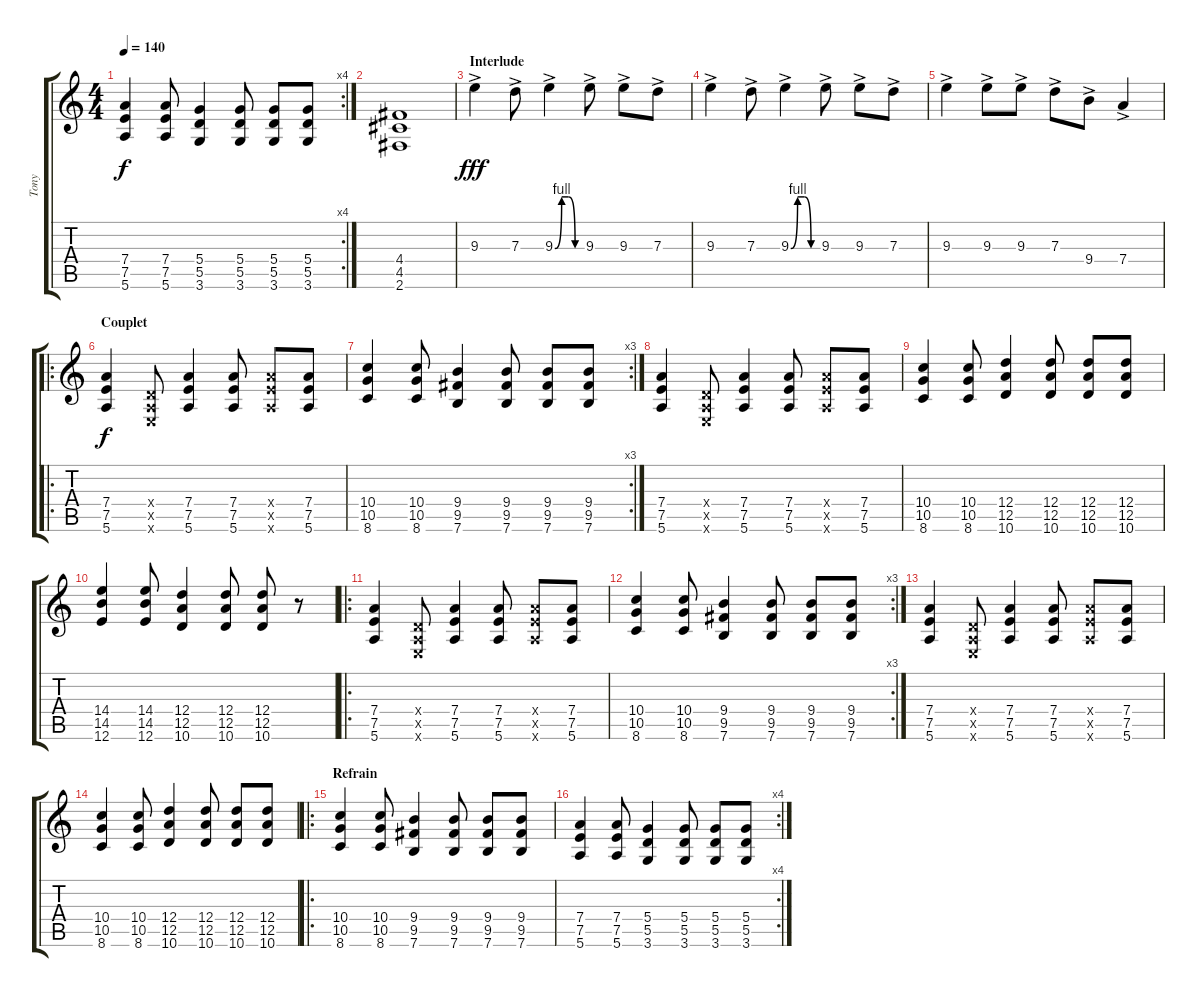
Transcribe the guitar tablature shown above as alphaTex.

\track ("Tony" "Tony") {instrument distortionguitar}
\staff {score tabs}
\tuning (E4 B3 G3 D3 A2 E2) {hide}
\rc 4
\ts (4 4)
\tempo 140
\clef g2
\ks c
(7.4 7.5 5.6).4{dy f} (7.4 7.5 5.6).8 (5.4 5.5 3.6).4 (5.4 5.5 3.6).8 (5.4 5.5 3.6).8 (5.4 5.5 3.6).8 |
(4.4 4.5 2.6).1 |
\section ("" "Interlude")
9.3{ac}.4{dy fff} 7.3{ac}.8 9.3{be (custom 0 0 15 4 30 4 45 0 60 0) ac}.4 9.3{ac}.8 9.3{ac}.8 7.3{ac}.8 |
9.3{ac}.4 7.3{ac}.8 9.3{be (custom 0 0 15 4 30 4 45 0 60 0) ac}.4 9.3{ac}.8 9.3{ac}.8 7.3{ac}.8 |
9.3{ac}.4 9.3{ac}.8 9.3{ac}.8 7.3{ac}.8 9.4{ac}.8 7.4{ac}.4 |
\ro
\section ("" "Couplet")
(7.4 7.5 5.6).4{dy f} (0.4{x} 0.5{x} 0.6{x}).8 (7.4 7.5 5.6).4 (7.4 7.5 5.6).8 (7.4{x} 7.5{x} 5.6{x}).8 (7.4 7.5 5.6).8 |
\rc 3
(10.4 10.5 8.6).4 (10.4 10.5 8.6).8 (9.4 9.5 7.6).4 (9.4 9.5 7.6).8 (9.4 9.5 7.6).8 (9.4 9.5 7.6).8 |
(7.4 7.5 5.6).4 (0.4{x} 0.5{x} 0.6{x}).8 (7.4 7.5 5.6).4 (7.4 7.5 5.6).8 (7.4{x} 7.5{x} 5.6{x}).8 (7.4 7.5 5.6).8 |
(10.4 10.5 8.6).4 (10.4 10.5 8.6).8 (12.4 12.5 10.6).4 (12.4 12.5 10.6).8 (12.4 12.5 10.6).8 (12.4 12.5 10.6).8 |
(14.4 14.5 12.6).4 (14.4 14.5 12.6).8 (12.4 12.5 10.6).4 (12.4 12.5 10.6).8 (12.4 12.5 10.6).8 r.8 |
\ro
(7.4 7.5 5.6).4 (0.4{x} 0.5{x} 0.6{x}).8 (7.4 7.5 5.6).4 (7.4 7.5 5.6).8 (7.4{x} 7.5{x} 5.6{x}).8 (7.4 7.5 5.6).8 |
\rc 3
(10.4 10.5 8.6).4 (10.4 10.5 8.6).8 (9.4 9.5 7.6).4 (9.4 9.5 7.6).8 (9.4 9.5 7.6).8 (9.4 9.5 7.6).8 |
(7.4 7.5 5.6).4 (0.4{x} 0.5{x} 0.6{x}).8 (7.4 7.5 5.6).4 (7.4 7.5 5.6).8 (7.4{x} 7.5{x} 5.6{x}).8 (7.4 7.5 5.6).8 |
(10.4 10.5 8.6).4 (10.4 10.5 8.6).8 (12.4 12.5 10.6).4 (12.4 12.5 10.6).8 (12.4 12.5 10.6).8 (12.4 12.5 10.6).8 |
\ro
\section ("" "Refrain")
(10.4 10.5 8.6).4 (10.4 10.5 8.6).8 (9.4 9.5 7.6).4 (9.4 9.5 7.6).8 (9.4 9.5 7.6).8 (9.4 9.5 7.6).8 |
\rc 4
(7.4 7.5 5.6).4 (7.4 7.5 5.6).8 (5.4 5.5 3.6).4 (5.4 5.5 3.6).8 (5.4 5.5 3.6).8 (5.4 5.5 3.6).8
